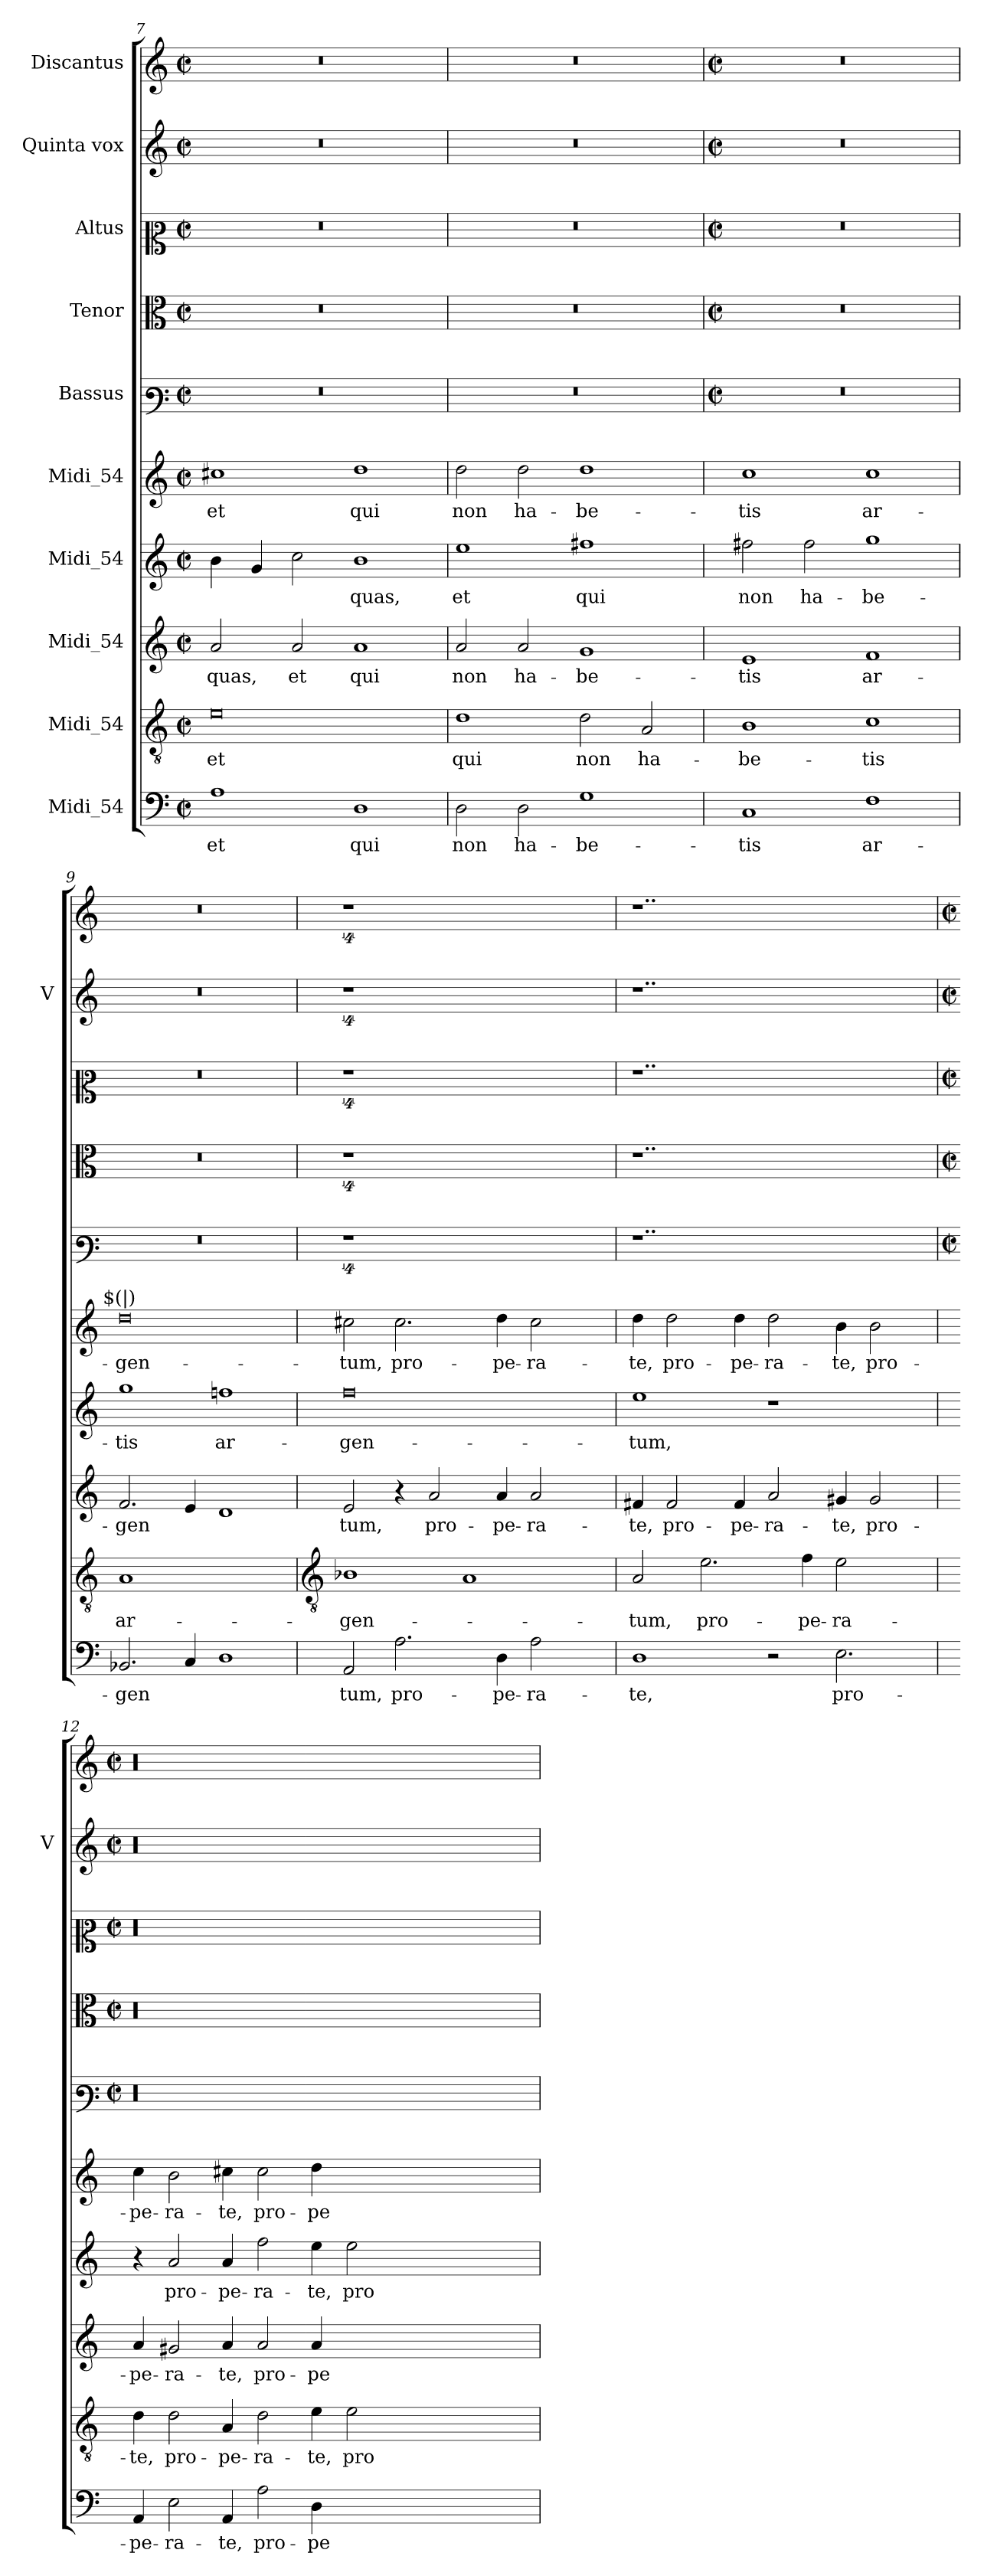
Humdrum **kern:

**kern	**text	**kern	**text	**kern	**text	**kern	**text	**kern	**text	**kern	**kern	**kern	**kern	**kern
*part10	*part10	*part9	*part9	*part8	*part8	*part7	*part7	*part6	*part6	*part5	*part4	*part3	*part2	*part1
*staff10	*staff10	*staff9	*staff9	*staff8	*staff8	*staff7	*staff7	*staff6	*staff6	*staff5	*staff4	*staff3	*staff2	*staff1
*I"Midi_54	*	*I"Midi_54	*	*I"Midi_54	*	*I"Midi_54	*	*I"Midi_54	*	*I"Bassus	*I"Tenor	*I"Altus	*I"Quinta vox	*I"Discantus
*	*	*	*	*	*	*	*	*	*	*	*	*	*I'V	*
*clefF4	*	*clefGv2	*	*clefG2	*	*clefG2	*	*clefG2	*	*clefF3	*clefC3	*clefC2	*clefG2	*clefG2
*k[]	*	*k[]	*	*k[]	*	*k[]	*	*k[]	*	*k[]	*k[]	*k[]	*k[]	*k[]
*C:	*	*C:	*	*C:	*	*C:	*	*C:	*	*C:	*C:	*C:	*C:	*C:
*M4/2	*	*M4/2	*	*M4/2	*	*M4/2	*	*M4/2	*	*M4/2	*M4/2	*M4/2	*M4/2	*M4/2
*met(c|)	*	*met(c|)	*	*met(c|)	*	*met(c|)	*	*met(c|)	*	*met(c|)	*met(c|)	*met(c|)	*met(c|)	*met(c|)
=7	=7	=7	=7	=7	=7	=7	=7	=7	=7	=7	=7	=7	=7	=7
!	!LO:LY:b	!	!LO:LY:b	!	!LO:LY:b	!	!LO:LY:b	!	!LO:LY:b	!	!	!	!	!
1A	et	0e	et	2a	quas,	4b	-	1cc#X	et	0r	0r	0r	0r	0r
.	.	.	.	.	.	4g	.	.	.	.	.	.	.	.
!	!	!	!	!	!LO:LY:b	!	!	!	!	!	!	!	!	!
.	.	.	.	2a	et	2cc	.	.	.	.	.	.	.	.
!	!LO:LY:b	!	!	!	!LO:LY:b	!	!LO:LY:b	!	!LO:LY:b	!	!	!	!	!
1D	qui	.	.	1a	qui	1b	quas,	1dd	qui	.	.	.	.	.
=7	=7	=7	=7	=7	=7	=7	=7	=7	=7	=7	=7	=7	=7	=7
!	!LO:LY:b	!	!LO:LY:b	!	!LO:LY:b	!	!LO:LY:b	!	!LO:LY:b	!	!	!	!	!
2D	non	1d	qui	2a	non	1ee	et	2dd	non	0r	0r	0r	0r	0r
!	!LO:LY:b	!	!	!	!LO:LY:b	!	!	!	!LO:LY:b	!	!	!	!	!
2D	ha-	.	.	2a	ha-	.	.	2dd	ha-	.	.	.	.	.
!	!LO:LY:b	!	!LO:LY:b	!	!LO:LY:b	!	!LO:LY:b	!	!LO:LY:b	!	!	!	!	!
1G	-be-	2d	non	1g	-be-	1ff#X	qui	1dd	-be-	.	.	.	.	.
!	!	!	!LO:LY:b	!	!	!	!	!	!	!	!	!	!	!
.	.	2A	ha-	.	.	.	.	.	.	.	.	.	.	.
!!LO:LB:g=z
=8	=8	=8	=8	=8	=8	=8	=8	=8	=8	=8	=8	=8	=8	=8
*	*	*	*	*	*	*	*	*	*	*M4/2	*M4/2	*M4/2	*M4/2	*M4/2
*	*	*	*	*	*	*	*	*	*	*met(c|)	*met(c|)	*met(c|)	*met(c|)	*met(c|)
!	!LO:LY:b	!	!LO:LY:b	!	!LO:LY:b	!	!LO:LY:b	!	!LO:LY:b	!	!	!	!	!
1C	-tis	1B	-be-	1e	-tis	2ff#X	non	1cc	-tis	0r	0r	0r	0r	0r
!	!	!	!	!	!	!	!LO:LY:b	!	!	!	!	!	!	!
.	.	.	.	.	.	2ff#	ha-	.	.	.	.	.	.	.
!	!LO:LY:b	!	!LO:LY:b	!	!LO:LY:b	!	!LO:LY:b	!	!LO:LY:b	!	!	!	!	!
1F	ar-	1c	-tis	1f	ar-	1gg	-be-	1cc	ar-	.	.	.	.	.
!!LO:LB:g=z
=9	=9	=9	=9	=9	=9	=9	=9	=9	=9	=9	=9	=9	=9	=9
!	!	!	!	!	!	!	!	!LO:TX:a:cj:t=$(|)	!	!	!	!	!	!
!	!LO:LY:b	!	!LO:LY:b	!	!LO:LY:b	!	!LO:LY:b	!	!LO:LY:b	!	!	!	!	!
2.BB-X	-gen	1A	ar-	2.f	-gen	1gg	-tis	0dd	-gen-	0r	0r	0r	0r	0r
!	!LO:LY:b	!	!	!	!LO:LY:b	!	!	!	!	!	!	!	!	!
4C	-	.	.	4e	-	.	.	.	.	.	.	.	.	.
!	!	!	!	!	!	!	!LO:LY:b	!	!	!	!	!	!	!
1D	.	1ryy	.	1d	.	1ffn	ar-	.	.	.	.	.	.	.
!!LO:LB:g=z
=10	=10	=10	=10	=10	=10	=10	=10	=10	=10	=10	=10	=10	=10	=10
*	*	*clefGv2	*	*	*	*	*	*	*	*	*	*	*	*
!	!LO:LY:b	!	!LO:LY:b	!	!LO:LY:b	!	!LO:LY:b	!	!LO:LY:b	!	!	!	!	!
2AA	tum,	1B-X	-gen-	2e	tum,	0ff	-gen-	2cc#X	-tum,	4%9r	4%9r	4%9r	4%9r	4%9r
!	!LO:LY:b	!	!	!	!	!	!	!	!LO:LY:b	!	!	!	!	!
2.A	pro-	.	.	4r	.	.	.	2.cc#	pro-	.	.	.	.	.
!	!	!	!	!	!LO:LY:b	!	!	!	!	!	!	!	!	!
.	.	.	.	2a	pro-	.	.	.	.	.	.	.	.	.
.	.	1A	.	.	.	.	.	.	.	.	.	.	.	.
!	!LO:LY:b	!	!	!	!LO:LY:b	!	!	!	!LO:LY:b	!	!	!	!	!
4D	-pe-	.	.	4a	-pe-	.	.	4dd	-pe-	.	.	.	.	.
!	!LO:LY:b	!	!	!	!LO:LY:b	!	!	!	!LO:LY:b	!	!	!	!	!
2A	-ra-	.	.	2a	-ra-	.	.	2cc#	-ra-	.	.	.	.	.
4ryy	.	4ryy	.	4ryy	.	4ryy	.	4ryy	.	.	.	.	.	.
=11	=11	=11	=11	=11	=11	=11	=11	=11	=11	=11	=11	=11	=11	=11
!	!LO:LY:b	!	!LO:LY:b	!	!LO:LY:b	!	!LO:LY:b	!	!LO:LY:b	!	!	!	!	!
1D	-te,	2A	-tum,	4f#X	-te,	1ee	-tum,	4dd	-te,	1..r	1..r	1..r	1..r	1..r
!	!	!	!	!	!LO:LY:b	!	!	!	!LO:LY:b	!	!	!	!	!
.	.	.	.	2f#	pro-	.	.	2dd	pro-	.	.	.	.	.
!	!	!	!LO:LY:b	!	!	!	!	!	!	!	!	!	!	!
.	.	2.e	pro-	.	.	.	.	.	.	.	.	.	.	.
!	!	!	!	!	!LO:LY:b	!	!	!	!LO:LY:b	!	!	!	!	!
.	.	.	.	4f#	-pe-	.	.	4dd	-pe-	.	.	.	.	.
!	!	!	!	!	!LO:LY:b	!	!	!	!LO:LY:b	!	!	!	!	!
2r	.	.	.	2a	-ra-	1r	.	2dd	-ra-	.	.	.	.	.
!	!	!	!LO:LY:b	!	!	!	!	!	!	!	!	!	!	!
.	.	4f	-pe-	.	.	.	.	.	.	.	.	.	.	.
!	!LO:LY:b	!	!LO:LY:b	!	!LO:LY:b	!	!	!	!LO:LY:b	!	!	!	!	!
2.E	pro-	2e	-ra-	4g#X	-te,	.	.	4b	-te,	.	.	.	.	.
!	!	!	!	!	!LO:LY:b	!	!	!	!LO:LY:b	!	!	!	!	!
.	.	.	.	2g#	pro-	.	.	2b	pro-	2ryy	2ryy	2ryy	2ryy	2ryy
.	.	4ryy	.	.	.	4ryy	.	.	.	.	.	.	.	.
!!LO:LB:g=z
=12	=12	=12	=12	=12	=12	=12	=12	=12	=12	=12	=12	=12	=12	=12
*	*	*	*	*	*	*	*	*	*	*M4/2	*M4/2	*M4/2	*M4/2	*M4/2
*	*	*	*	*	*	*	*	*	*	*met(c|)	*met(c|)	*met(c|)	*met(c|)	*met(c|)
!	!LO:LY:b	!	!LO:LY:b	!	!LO:LY:b	!	!	!	!LO:LY:b	!	!	!	!	!
4AA	-pe-	4d	-te,	4a	-pe-	4r	.	4cc	-pe-	00r	00r	00r	00r	00r
!	!LO:LY:b	!	!LO:LY:b	!	!LO:LY:b	!	!LO:LY:b	!	!LO:LY:b	!	!	!	!	!
2E	-ra-	2d	pro-	2g#X	-ra-	2a	pro-	2b	-ra-	.	.	.	.	.
!	!LO:LY:b	!	!LO:LY:b	!	!LO:LY:b	!	!LO:LY:b	!	!LO:LY:b	!	!	!	!	!
4AA	-te,	4A	-pe-	4a	-te,	4a	-pe-	4cc#X	-te,	.	.	.	.	.
!	!LO:LY:b	!	!LO:LY:b	!	!LO:LY:b	!	!LO:LY:b	!	!LO:LY:b	!	!	!	!	!
2A	pro-	2d	-ra-	2a	pro-	2ff	-ra-	2cc#	pro-	.	.	.	.	.
!	!LO:LY:b	!	!LO:LY:b	!	!LO:LY:b	!	!LO:LY:b	!	!LO:LY:b	!	!	!	!	!
4D	-pe-	4e	-te,	4a	-pe-	4ee	-te,	4dd	-pe-	.	.	.	.	.
!	!	!	!LO:LY:b	!	!	!	!LO:LY:b	!	!	!	!	!	!	!
0ryy	.	2e	pro-	0ryy	.	2ee	pro-	0ryy	.	.	.	.	.	.
.	.	1..ryy	.	.	.	1..ryy	.	.	.	.	.	.	.	.
4ryy	.	.	.	4ryy	.	.	.	4ryy	.	.	.	.	.	.
=	=	=	=	=	=	=	=	=	=	=	=	=	=	=
*-	*-	*-	*-	*-	*-	*-	*-	*-	*-	*-	*-	*-	*-	*-
